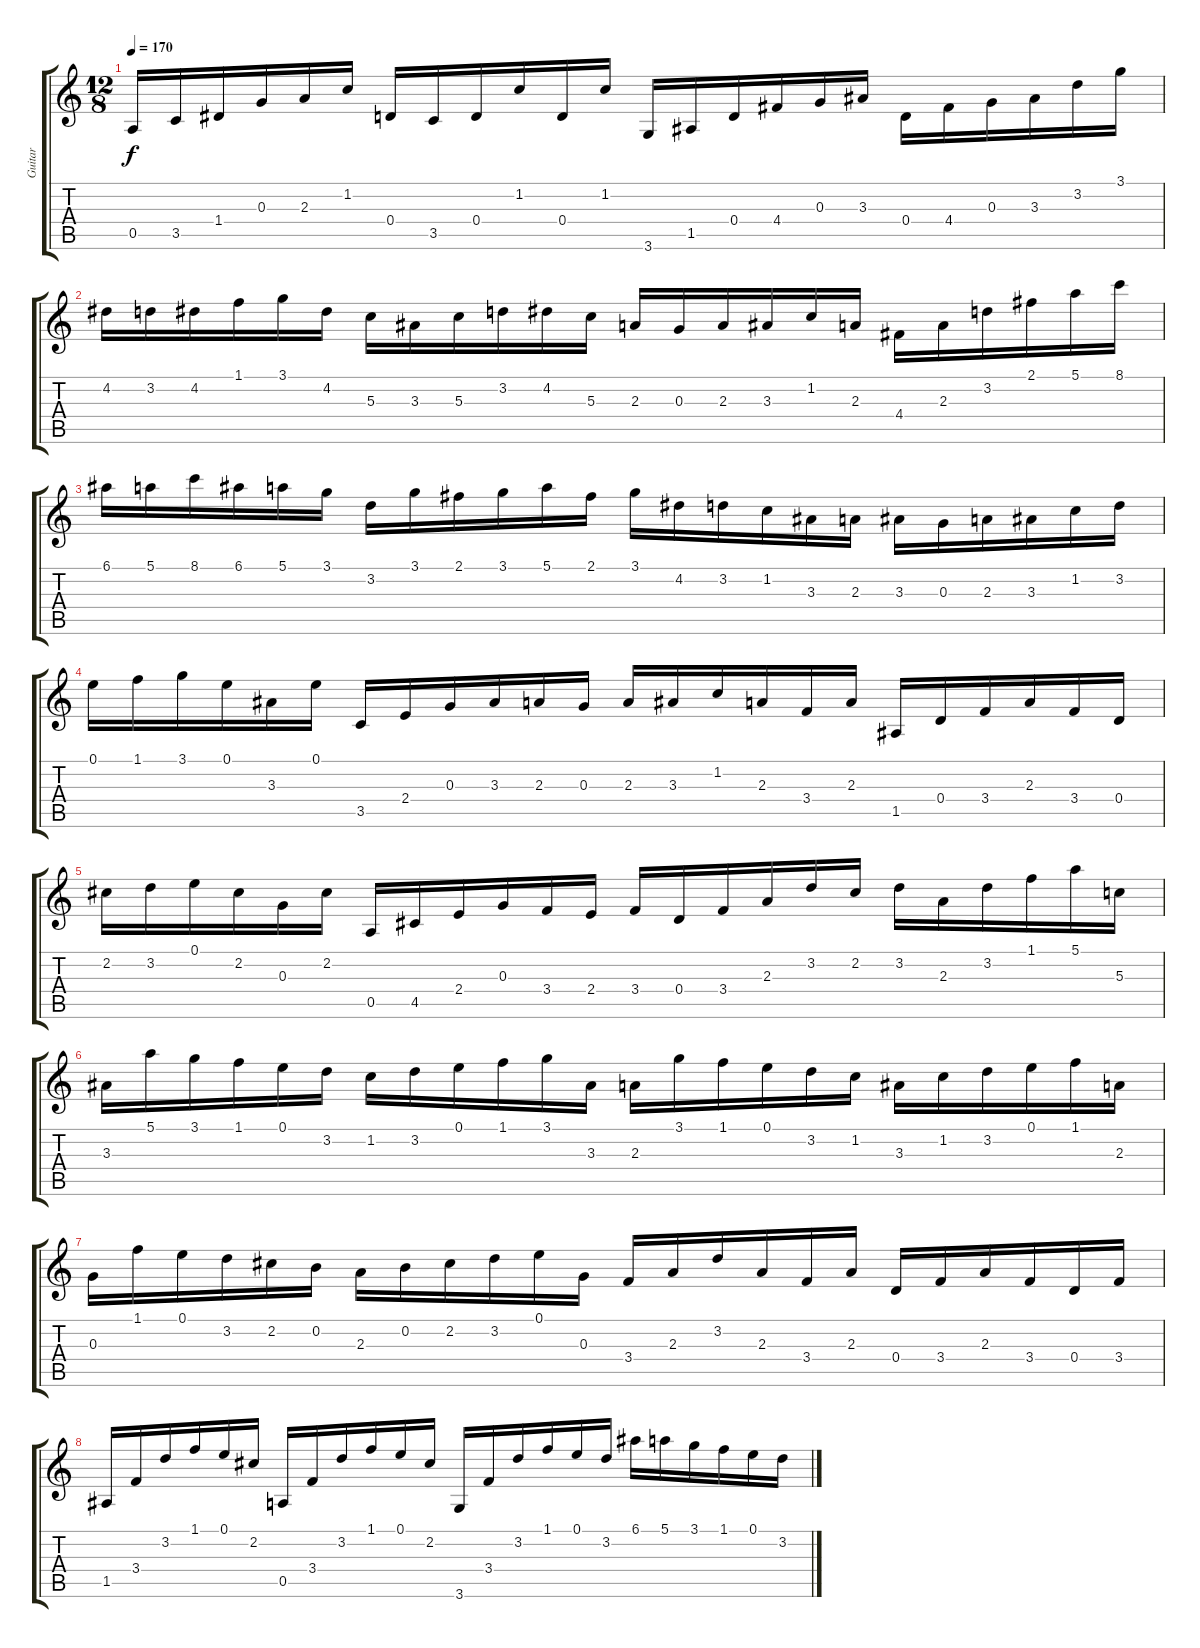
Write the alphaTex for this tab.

\track ("Guitar" "Guitar") {instrument acousticguitarnylon}
\staff {score tabs}
\tuning (E4 B3 G3 D3 A2 E2) {hide}
\ts (12 8)
\tempo 170
\clef g2
\ks c
0.5.16{dy f} 3.5.16 1.4.16 0.3.16 2.3.16 1.2.16 0.4.16 3.5.16 0.4.16 1.2.16 0.4.16 1.2.16 3.6.16 1.5.16 0.4.16 4.4.16 0.3.16 3.3.16 0.4.16 4.4.16 0.3.16 3.3.16 3.2.16 3.1.16 |
4.2.16 3.2.16 4.2.16 1.1.16 3.1.16 4.2.16 5.3.16 3.3.16 5.3.16 3.2.16 4.2.16 5.3.16 2.3.16 0.3.16 2.3.16 3.3.16 1.2.16 2.3.16 4.4.16 2.3.16 3.2.16 2.1.16 5.1.16 8.1.16 |
6.1.16 5.1.16 8.1.16 6.1.16 5.1.16 3.1.16 3.2.16 3.1.16 2.1.16 3.1.16 5.1.16 2.1.16 3.1.16 4.2.16 3.2.16 1.2.16 3.3.16 2.3.16 3.3.16 0.3.16 2.3.16 3.3.16 1.2.16 3.2.16 |
0.1.16 1.1.16 3.1.16 0.1.16 3.3.16 0.1.16 3.5.16 2.4.16 0.3.16 3.3.16 2.3.16 0.3.16 2.3.16 3.3.16 1.2.16 2.3.16 3.4.16 2.3.16 1.5.16 0.4.16 3.4.16 2.3.16 3.4.16 0.4.16 |
2.2.16 3.2.16 0.1.16 2.2.16 0.3.16 2.2.16 0.5.16 4.5.16 2.4.16 0.3.16 3.4.16 2.4.16 3.4.16 0.4.16 3.4.16 2.3.16 3.2.16 2.2.16 3.2.16 2.3.16 3.2.16 1.1.16 5.1.16 5.3.16 |
3.3.16 5.1.16 3.1.16 1.1.16 0.1.16 3.2.16 1.2.16 3.2.16 0.1.16 1.1.16 3.1.16 3.3.16 2.3.16 3.1.16 1.1.16 0.1.16 3.2.16 1.2.16 3.3.16 1.2.16 3.2.16 0.1.16 1.1.16 2.3.16 |
0.3.16 1.1.16 0.1.16 3.2.16 2.2.16 0.2.16 2.3.16 0.2.16 2.2.16 3.2.16 0.1.16 0.3.16 3.4.16 2.3.16 3.2.16 2.3.16 3.4.16 2.3.16 0.4.16 3.4.16 2.3.16 3.4.16 0.4.16 3.4.16 |
1.5.16 3.4.16 3.2.16 1.1.16 0.1.16 2.2.16 0.5.16 3.4.16 3.2.16 1.1.16 0.1.16 2.2.16 3.6.16 3.4.16 3.2.16 1.1.16 0.1.16 3.2.16 6.1.16 5.1.16 3.1.16 1.1.16 0.1.16 3.2.16
